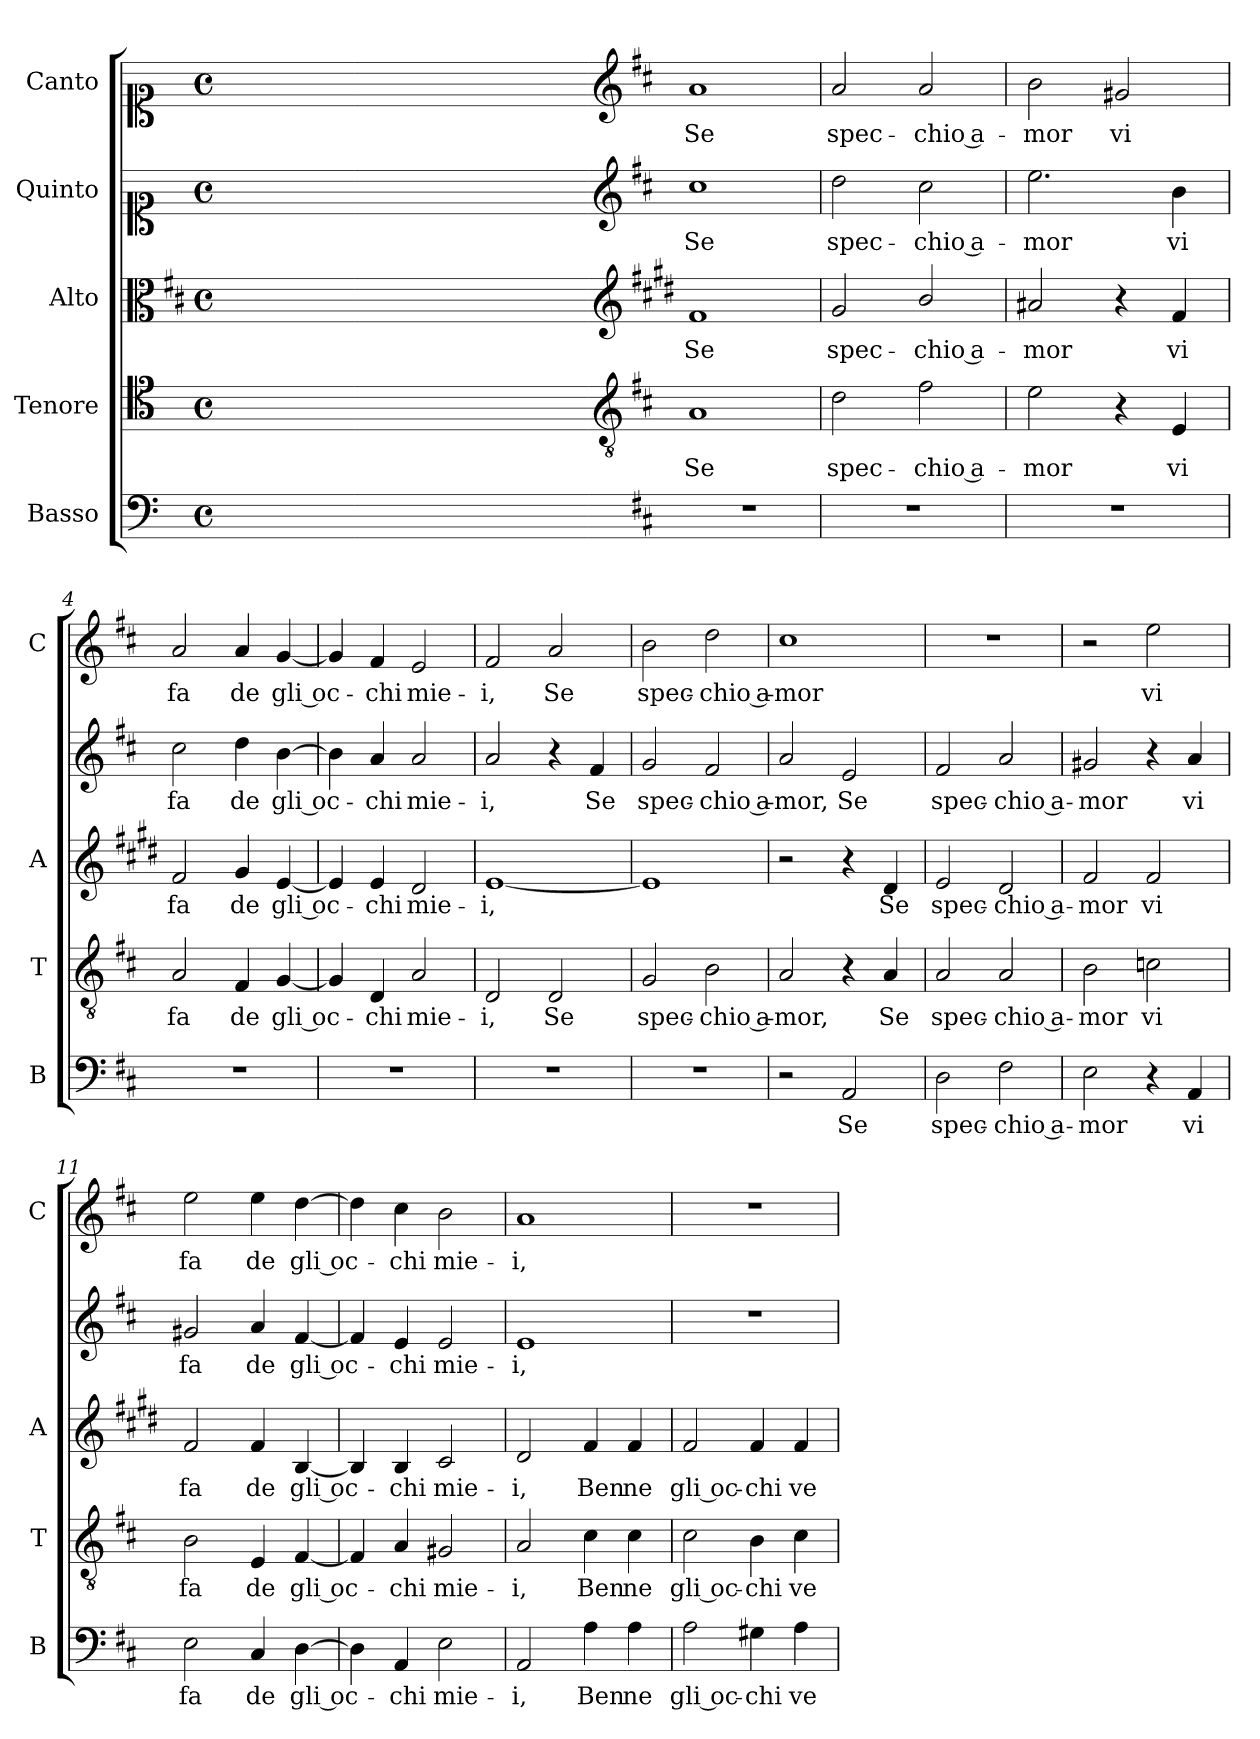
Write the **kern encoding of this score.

**kern	**text	**kern	**text	**kern	**text	**kern	**text	**kern	**text
*part5	*part5	*part4	*part4	*part3	*part3	*part2	*part2	*part1	*part1
*staff5	*staff5	*staff4	*staff4	*staff3	*staff3	*staff2	*staff2	*staff1	*staff1
*I"Basso	*	*I"Tenore	*	*I"Alto	*	*I"Quinto	*	*I"Canto	*
*I'B	*	*I'T	*	*I'A	*	*	*	*I'C	*
*clefF4	*	*clefC4	*	*clefC3	*	*clefC1	*	*clefC1	*
*	*	*	*	*ITrd1c2	*	*	*	*	*
*k[]	*	*k[]	*	*k[]	*	*k[]	*	*k[]	*
*C:	*	*C:	*	*C:	*	*C:	*	*C:	*
*M4/4	*	*M4/4	*	*M4/4	*	*M4/4	*	*M4/4	*
*met(c)	*	*met(c)	*	*met(c)	*	*met(c)	*	*met(c)	*
=	=	=	=	=	=	=	=	=	=
1ryy	.	1ryy	.	1ryy	.	1ryy	.	1ryy	.
=1X-	=1X-	=1X-	=1X-	=1X-	=1X-	=1X-	=1X-	=1X-	=1X-
4ryy	.	4ryy	.	4ryy	.	4ryy	.	4ryy	.
4ryy	.	4ryy	.	4ryy	.	4ryy	.	4ryy	.
4ryy	.	4ryy	.	4ryy	.	4ryy	.	4ryy	.
4ryy	.	4ryy	.	4ryy	.	4ryy	.	4ryy	.
=1-	=1-	=1-	=1-	=1-	=1-	=1-	=1-	=1-	=1-
*	*	*clefGv2	*	*clefG2	*	*clefG2	*	*clefG2	*
*k[f#c#]	*	*k[f#c#]	*	*k[f#c#]	*	*k[f#c#]	*	*k[f#c#]	*
*D:	*	*D:	*	*D:	*	*D:	*	*D:	*
!	!	!	!LO:LY:b	!	!LO:LY:b	!	!LO:LY:b	!	!LO:LY:b
1r	.	1A	Se	1e	Se	1cc#	Se	1a	Se
=2	=2	=2	=2	=2	=2	=2	=2	=2	=2
!	!	!	!LO:LY:b	!	!LO:LY:b	!	!LO:LY:b	!	!LO:LY:b
1r	.	2d\	spec-	2f#/	spec-	2dd\	spec-	2a/	spec-
!	!	!	!LO:LY:b	!	!LO:LY:b	!	!LO:LY:b	!	!LO:LY:b
.	.	2f#\	-chio a-	2a/	-chio a-	2cc#\	-chio a-	2a/	-chio a-
=3	=3	=3	=3	=3	=3	=3	=3	=3	=3
!	!	!	!LO:LY:b	!	!LO:LY:b	!	!LO:LY:b	!	!LO:LY:b
1r	.	2e\	-mor	2g#X/	-mor	2.ee\	-mor	2b\	-mor
!	!	!	!	!	!	!	!	!	!LO:LY:b
.	.	4r	.	4r	.	.	.	2g#X/	vi
!	!	!	!LO:LY:b	!	!LO:LY:b	!	!LO:LY:b	!	!
.	.	4E/	vi	4e/	vi	4b\	vi	.	.
=4	=4	=4	=4	=4	=4	=4	=4	=4	=4
!	!	!	!LO:LY:b	!	!LO:LY:b	!	!LO:LY:b	!	!LO:LY:b
1r	.	2A/	fa	2e/	fa	2cc#\	fa	2a/	fa
!	!	!	!LO:LY:b	!	!LO:LY:b	!	!LO:LY:b	!	!LO:LY:b
.	.	4F#/	de	4f#/	de	4dd\	de	4a/	de
!	!	!	!LO:LY:b	!	!LO:LY:b	!	!LO:LY:b	!	!LO:LY:b
.	.	[4G/	gli oc-	[4d/	gli oc-	[4b\	gli oc-	[4g/	gli oc-
=5	=5	=5	=5	=5	=5	=5	=5	=5	=5
1r	.	4G/]	.	4d/]	.	4b\]	.	4g/]	.
!	!	!	!LO:LY:b	!	!LO:LY:b	!	!LO:LY:b	!	!LO:LY:b
.	.	4D/	-chi	4d/	-chi	4a/	-chi	4f#/	-chi
!	!	!	!LO:LY:b	!	!LO:LY:b	!	!LO:LY:b	!	!LO:LY:b
.	.	2A/	mie-	2c#/	mie-	2a/	mie-	2e/	mie-
=6	=6	=6	=6	=6	=6	=6	=6	=6	=6
!	!	!	!LO:LY:b	!	!LO:LY:b	!	!LO:LY:b	!	!LO:LY:b
1r	.	2D/	-i,	[1d	-i,	2a/	-i,	2f#/	-i,
!	!	!	!LO:LY:b	!	!	!	!	!	!LO:LY:b
.	.	2D/	Se	.	.	4r	.	2a/	Se
!	!	!	!	!	!	!	!LO:LY:b	!	!
.	.	.	.	.	.	4f#/	Se	.	.
=7	=7	=7	=7	=7	=7	=7	=7	=7	=7
!	!	!	!LO:LY:b	!	!	!	!LO:LY:b	!	!LO:LY:b
1r	.	2G/	spec-	1d]	.	2g/	spec-	2b\	spec-
!	!	!	!LO:LY:b	!	!	!	!LO:LY:b	!	!LO:LY:b
.	.	2B\	-chio a-	.	.	2f#/	-chio a-	2dd\	-chio a-
!!LO:LB:g=z
=8	=8	=8	=8	=8	=8	=8	=8	=8	=8
!	!	!	!LO:LY:b	!	!	!	!LO:LY:b	!	!LO:LY:b
2r	.	2A/	-mor,	2r	.	2a/	-mor,	1cc#	-mor
!	!LO:LY:b	!	!	!	!	!	!LO:LY:b	!	!
2AA/	Se	4r	.	4r	.	2e/	Se	.	.
!	!	!	!LO:LY:b	!	!LO:LY:b	!	!	!	!
.	.	4A/	Se	4c#/	Se	.	.	.	.
=9	=9	=9	=9	=9	=9	=9	=9	=9	=9
!	!LO:LY:b	!	!LO:LY:b	!	!LO:LY:b	!	!LO:LY:b	!	!
2D\	spec-	2A/	spec-	2d/	spec-	2f#/	spec-	1r	.
!	!LO:LY:b	!	!LO:LY:b	!	!LO:LY:b	!	!LO:LY:b	!	!
2F#\	-chio a-	2A/	-chio a-	2c#/	-chio a-	2a/	-chio a-	.	.
=10	=10	=10	=10	=10	=10	=10	=10	=10	=10
!	!LO:LY:b	!	!LO:LY:b	!	!LO:LY:b	!	!LO:LY:b	!	!
2E\	-mor	2B\	-mor	2e/	-mor	2g#X/	-mor	2r	.
!	!	!	!LO:LY:b	!	!LO:LY:b	!	!	!	!LO:LY:b
4r	.	2cn\	vi	2e/	vi	4r	.	2ee\	vi
!	!LO:LY:b	!	!	!	!	!	!LO:LY:b	!	!
4AA/	vi	.	.	.	.	4a/	vi	.	.
=11	=11	=11	=11	=11	=11	=11	=11	=11	=11
!	!LO:LY:b	!	!LO:LY:b	!	!LO:LY:b	!	!LO:LY:b	!	!LO:LY:b
2E\	fa	2B\	fa	2e/	fa	2g#X/	fa	2ee\	fa
!	!LO:LY:b	!	!LO:LY:b	!	!LO:LY:b	!	!LO:LY:b	!	!LO:LY:b
4C#/	de	4E/	de	4e/	de	4a/	de	4ee\	de
!	!LO:LY:b	!	!LO:LY:b	!	!LO:LY:b	!	!LO:LY:b	!	!LO:LY:b
[4D\	gli oc-	[4F#/	gli oc-	[4A/	gli oc-	[4f#/	gli oc-	[4dd\	gli oc-
=12	=12	=12	=12	=12	=12	=12	=12	=12	=12
4D\]	.	4F#/]	.	4A/]	.	4f#/]	.	4dd\]	.
!	!LO:LY:b	!	!LO:LY:b	!	!LO:LY:b	!	!LO:LY:b	!	!LO:LY:b
4AA/	-chi	4A/	-chi	4A/	-chi	4e/	-chi	4cc#\	-chi
!	!LO:LY:b	!	!LO:LY:b	!	!LO:LY:b	!	!LO:LY:b	!	!LO:LY:b
2E\	mie-	2G#X/	mie-	2B/	mie-	2e/	mie-	2b\	mie-
=13	=13	=13	=13	=13	=13	=13	=13	=13	=13
!	!LO:LY:b	!	!LO:LY:b	!	!LO:LY:b	!	!LO:LY:b	!	!LO:LY:b
2AA/	-i,	2A/	-i,	2c#/	-i,	1e	-i,	1a	-i,
!	!LO:LY:b	!	!LO:LY:b	!	!LO:LY:b	!	!	!	!
4A\	Ben	4c#\	Ben	4e/	Ben	.	.	.	.
!	!LO:LY:b	!	!LO:LY:b	!	!LO:LY:b	!	!	!	!
4A\	ne	4c#\	ne	4e/	ne	.	.	.	.
=14	=14	=14	=14	=14	=14	=14	=14	=14	=14
!	!LO:LY:b	!	!LO:LY:b	!	!LO:LY:b	!	!	!	!
2A\	gli oc-	2c#\	gli oc-	2e/	gli oc-	1r	.	1r	.
!	!LO:LY:b	!	!LO:LY:b	!	!LO:LY:b	!	!	!	!
4G#X\	-chi	4B\	-chi	4e/	-chi	.	.	.	.
!	!LO:LY:b	!	!LO:LY:b	!	!LO:LY:b	!	!	!	!
4A\	ve-	4c#\	ve-	4e/	ve-	.	.	.	.
=	=	=	=	=	=	=	=	=	=
*-	*-	*-	*-	*-	*-	*-	*-	*-	*-
